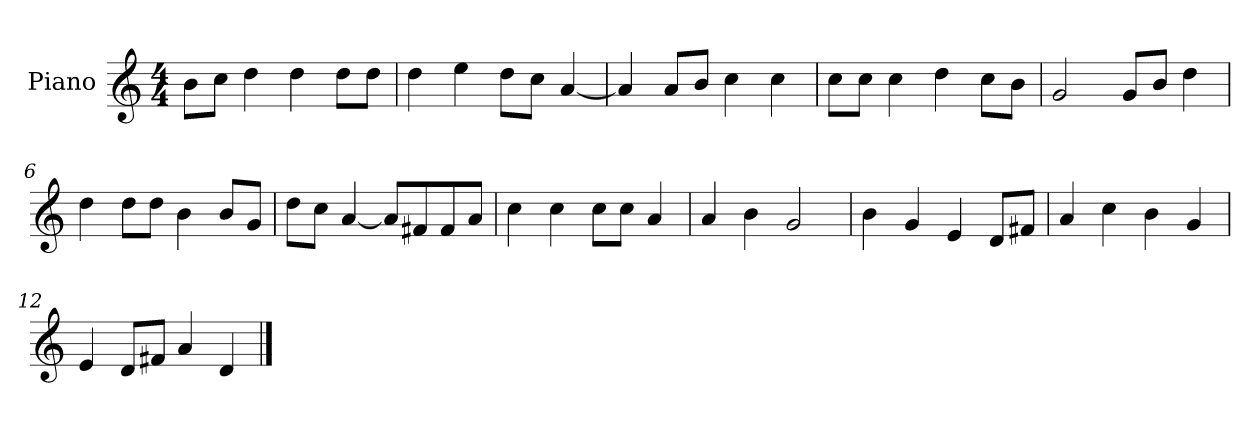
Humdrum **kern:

**kern
*part1
*staff1
*I"Piano
*I'P-no
*clefG2
*k[]
*M4/4
*MM90
=1
8b\L
8cc\J
4dd\
4dd\
8dd\L
8dd\J
=2
4dd\
4ee\
8dd\L
8cc\J
[4a/
=3
4a/]
8a/L
8b/J
4cc\
4cc\
=4
8cc\L
8cc\J
4cc\
4dd\
8cc\L
8b\J
=5
2g/
8g/L
8b/J
4dd\
=6
4dd\
8dd\L
8dd\J
4b\
8b/L
8g/J
!!LO:LB:g=z
=7
8dd\L
8cc\J
[4a/
8a/L]
8f#X/
8f#/
8a/J
=8
4cc\
4cc\
8cc\L
8cc\J
4a/
=9
4a/
4b\
2g/
=10
4b\
4g/
4e/
8d/L
8f#X/J
=11
4a/
4cc\
4b\
4g/
=12
4e/
8d/L
8f#X/J
4a/
4d/
==
*-
